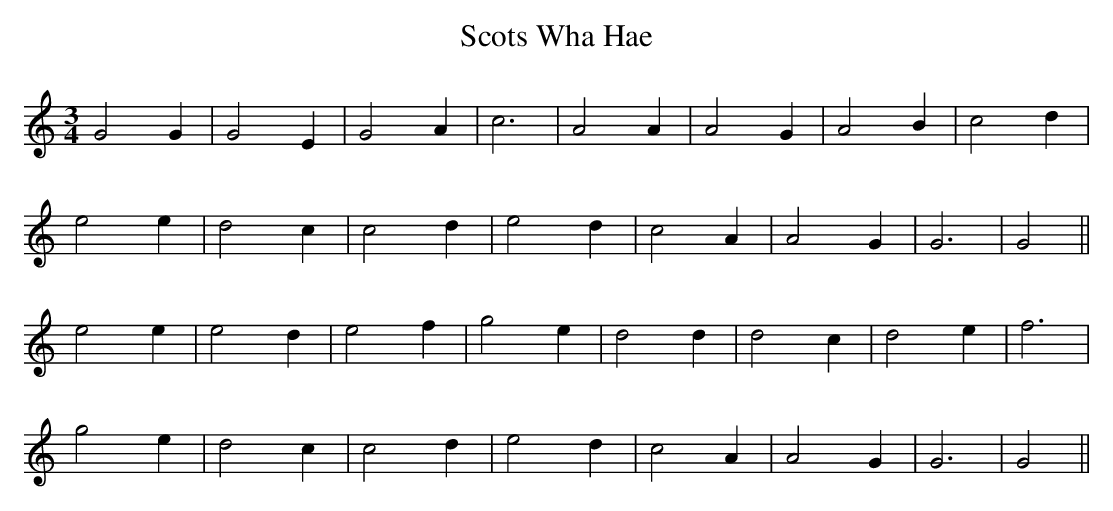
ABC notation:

X:1
T:Scots Wha Hae
M:3/4
L:1/4
K:C
G2G | G2E | G2A | c3  | A2A | A2G | A2B | c2d |
e2e | d2c | c2d | e2d | c2A | A2G | G3  | G2 ||
e2e | e2d | e2f | g2e | d2d | d2c | d2e | f3  |
g2e | d2c | c2d | e2d | c2A | A2G | G3  | G2 ||
